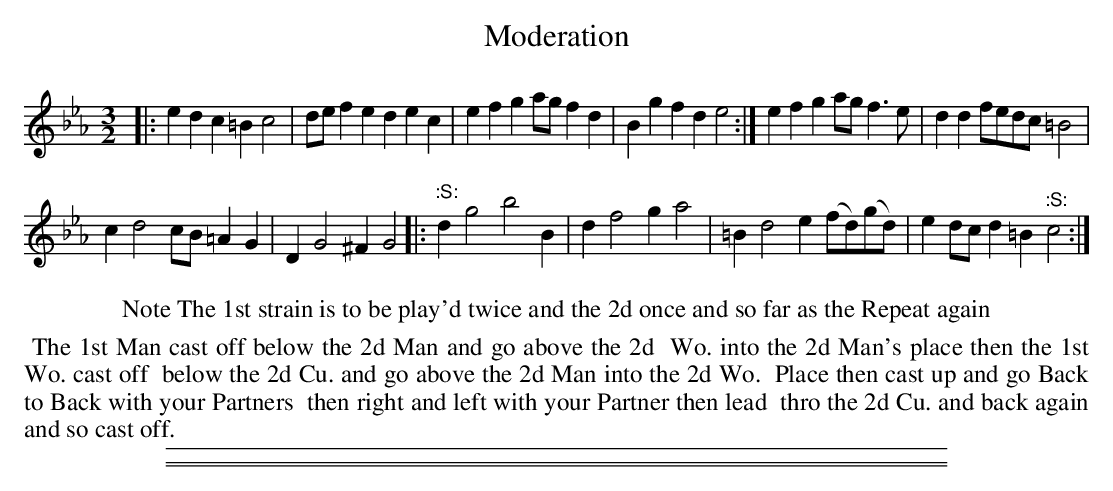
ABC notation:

X:1
T: Moderation
M: 3/2
L: 1/8
K: Cm
|:\
e2d2 c2=B2 c4 | def2 e2d2 e2c2 |\
e2f2 g2ag f2d2 | B2g2 f2d2 e4 :|\
e2f2 g2ag f3e | d2d2 fedc =B4 |
c2 d4 cB =A2G2 | D2 G4 ^F2 G4 |:\
"^:S:"d2 g4 b4 B2 | d2 f4 g2 a4 |\
=B2 d4 e2 (fd)(gd) | e2dc d2=B2 "^:S:"c4 :|
